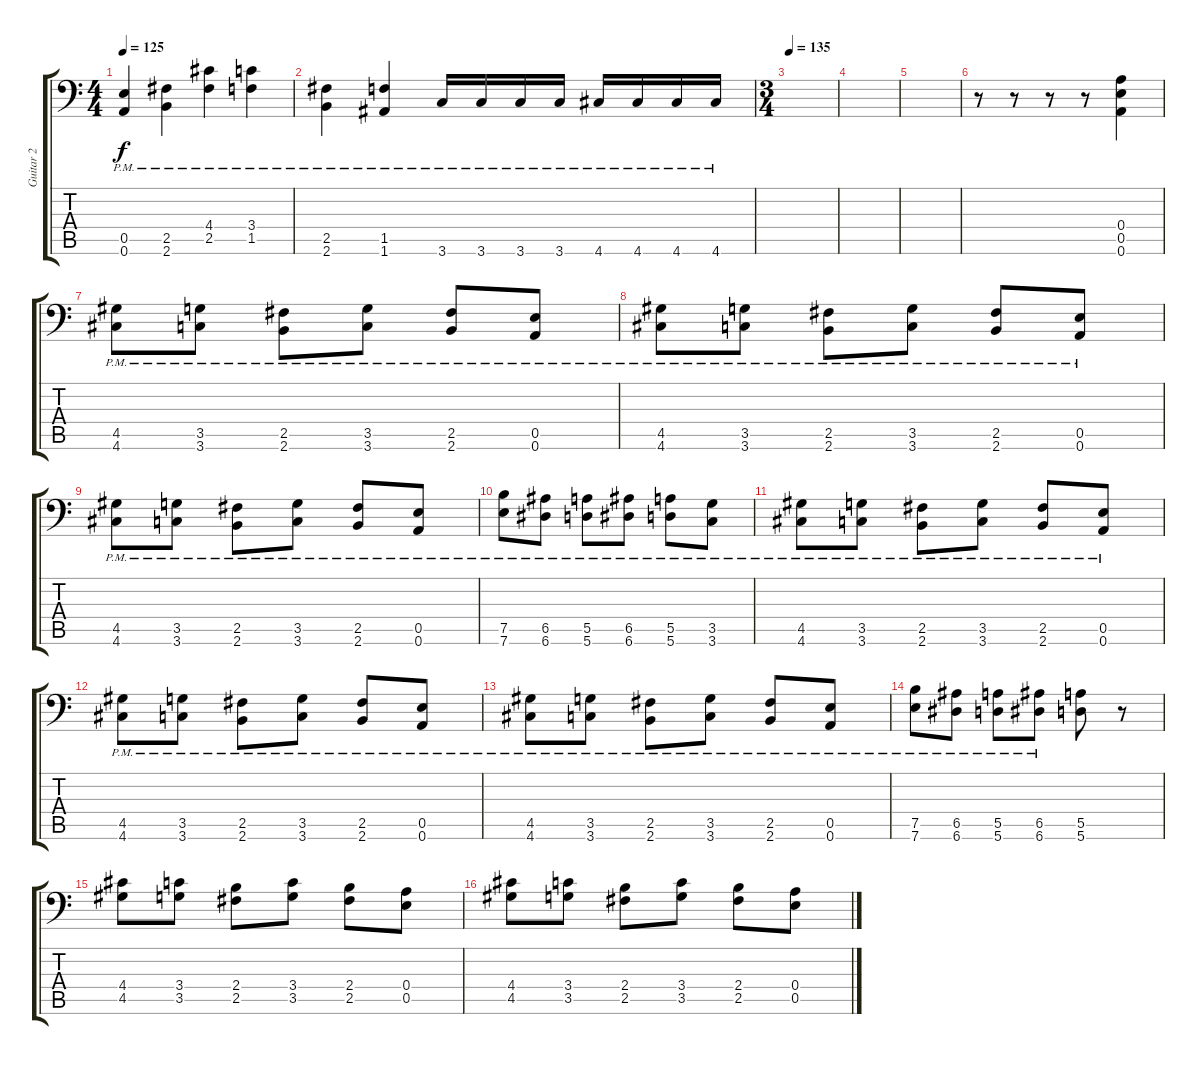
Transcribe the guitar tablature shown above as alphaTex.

\track ("Guitar 2" "Guitar 2") {instrument distortionguitar}
\staff {score tabs}
\tuning (B3 Gb3 D3 A2 E2 A1) {hide}
\ts (4 4)
\tempo 125
\clef f4
\ks c
(0.5{pm} 0.6{pm}).4{dy f} (2.5{pm} 2.6{pm}).4 (4.4{pm} 2.5{pm}).4 (3.4{pm} 1.5{pm}).4 |
(2.5{pm} 2.6{pm}).4 (1.5{pm} 1.6{pm}).4 3.6{pm}.16 3.6{pm}.16 3.6{pm}.16 3.6{pm}.16 4.6{pm}.16 4.6{pm}.16 4.6{pm}.16 4.6{pm}.16 |
\ts (3 4)
\tempo 135
|
|
|
r.8 r.8 r.8 r.8 (0.4 0.5 0.6).4 |
(4.5{pm} 4.6{pm}).8 (3.5{pm} 3.6{pm}).8 (2.5{pm} 2.6{pm}).8 (3.5{pm} 3.6{pm}).8 (2.5{pm} 2.6{pm}).8 (0.5{pm} 0.6{pm}).8 |
(4.5{pm} 4.6{pm}).8 (3.5{pm} 3.6{pm}).8 (2.5{pm} 2.6{pm}).8 (3.5{pm} 3.6{pm}).8 (2.5{pm} 2.6{pm}).8 (0.5{pm} 0.6{pm}).8 |
(4.5{pm} 4.6{pm}).8 (3.5{pm} 3.6{pm}).8 (2.5{pm} 2.6{pm}).8 (3.5{pm} 3.6{pm}).8 (2.5{pm} 2.6{pm}).8 (0.5{pm} 0.6{pm}).8 |
(7.5{pm} 7.6{pm}).8 (6.5{pm} 6.6{pm}).8 (5.5{pm} 5.6{pm}).8 (6.5{pm} 6.6{pm}).8 (5.5{pm} 5.6{pm}).8 (3.5{pm} 3.6{pm}).8 |
(4.5{pm} 4.6{pm}).8 (3.5{pm} 3.6{pm}).8 (2.5{pm} 2.6{pm}).8 (3.5{pm} 3.6{pm}).8 (2.5{pm} 2.6{pm}).8 (0.5{pm} 0.6{pm}).8 |
(4.5{pm} 4.6{pm}).8 (3.5{pm} 3.6{pm}).8 (2.5{pm} 2.6{pm}).8 (3.5{pm} 3.6{pm}).8 (2.5{pm} 2.6{pm}).8 (0.5{pm} 0.6{pm}).8 |
(4.5{pm} 4.6{pm}).8 (3.5{pm} 3.6{pm}).8 (2.5{pm} 2.6{pm}).8 (3.5{pm} 3.6{pm}).8 (2.5{pm} 2.6{pm}).8 (0.5{pm} 0.6{pm}).8 |
(7.5{pm} 7.6{pm}).8 (6.5{pm} 6.6{pm}).8 (5.5{pm} 5.6{pm}).8 (6.5{pm} 6.6{pm}).8 (5.5 5.6).8 r.8 |
(4.4 4.5).8 (3.4 3.5).8 (2.4 2.5).8 (3.4 3.5).8 (2.4 2.5).8 (0.4 0.5).8 |
(4.4 4.5).8 (3.4 3.5).8 (2.4 2.5).8 (3.4 3.5).8 (2.4 2.5).8 (0.4 0.5).8
